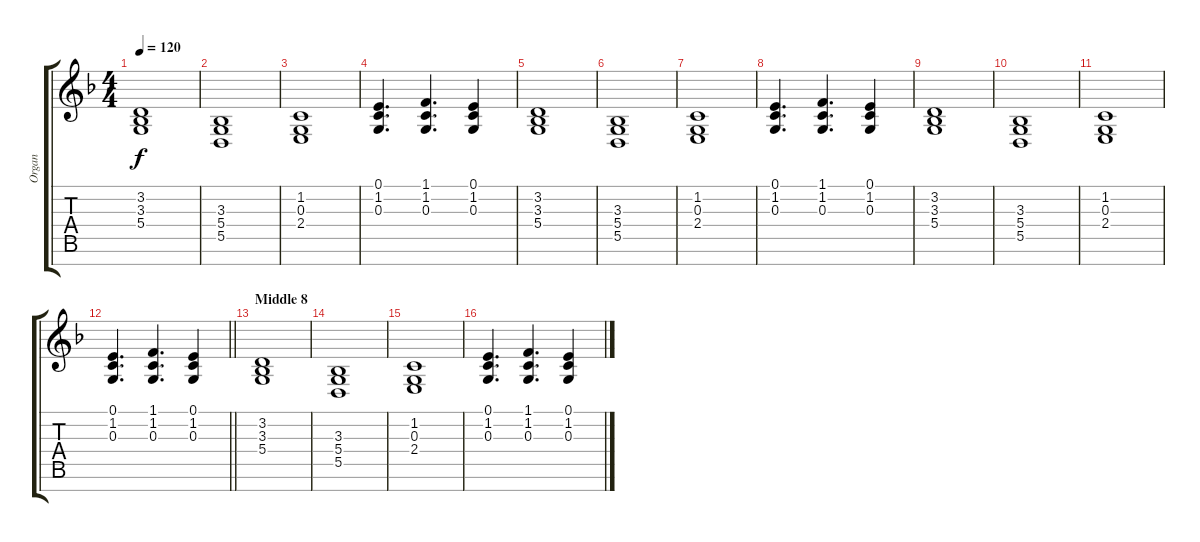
\track ("Organ" "Organ") {instrument drawbarorgan}
\staff {score tabs}
\tuning (E4 B3 G3 D3 A2 E2 B1) {hide}
\ts (4 4)
\tempo 120
\clef g2
\ks f
(3.2 3.3 5.4).1{dy f} |
(3.3 5.4 5.5).1 |
(1.2 0.3 2.4).1 |
(0.1 1.2 0.3).4{d} (1.1 1.2 0.3).4{d} (0.1 1.2 0.3).4 |
(3.2 3.3 5.4).1 |
(3.3 5.4 5.5).1 |
(1.2 0.3 2.4).1 |
(0.1 1.2 0.3).4{d} (1.1 1.2 0.3).4{d} (0.1 1.2 0.3).4 |
(3.2 3.3 5.4).1 |
(3.3 5.4 5.5).1 |
(1.2 0.3 2.4).1 |
\barLineRight lightlight
(0.1 1.2 0.3).4{d} (1.1 1.2 0.3).4{d} (0.1 1.2 0.3).4 |
\section ("" "Middle 8")
(3.2 3.3 5.4).1 |
(3.3 5.4 5.5).1 |
(1.2 0.3 2.4).1 |
(0.1 1.2 0.3).4{d} (1.1 1.2 0.3).4{d} (0.1 1.2 0.3).4
